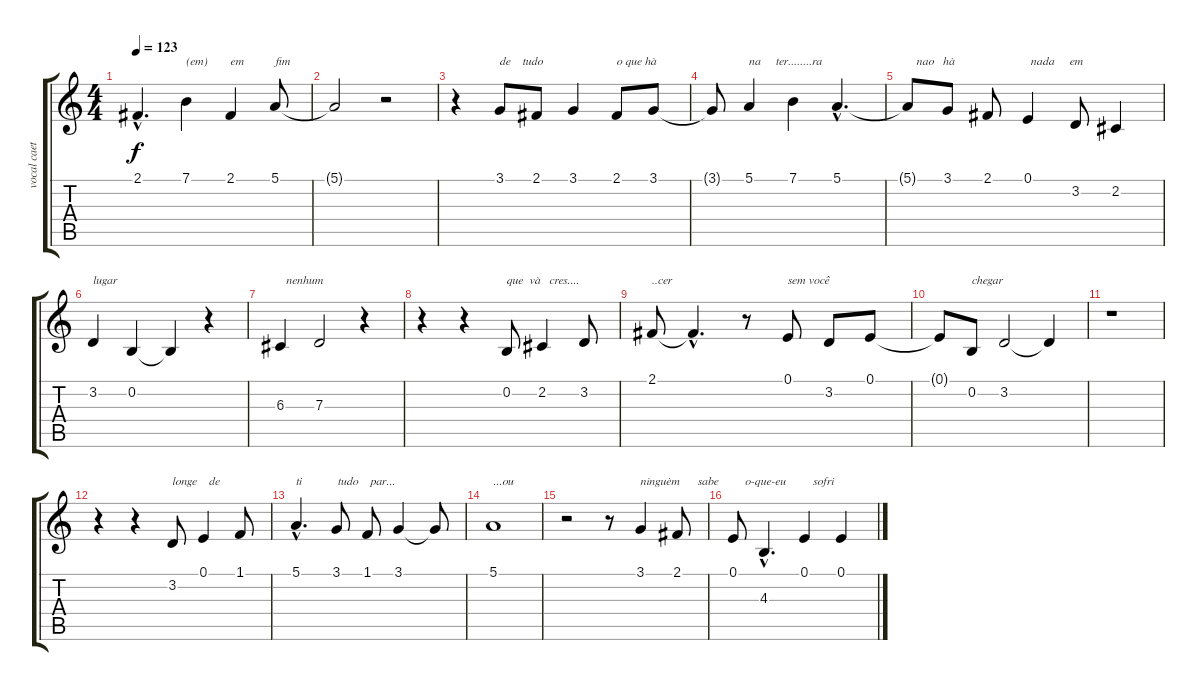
\track ("vocal caetano velosso" "vocal caet") {instrument flute}
\staff {score tabs}
\tuning (E4 B3 G3 D3 A2 E2) {hide}
\ts (4 4)
\tempo 123
\clef g2
\ks c
2.1{hac t}.4{d dy f} 7.1.4{txt "(em)"} 2.1.4{txt "em"} 5.1.8{txt "fim"} |
5.1{t}.2 r.2 |
r.4 3.1.8{txt "de    tudo"} 2.1.8 3.1.4 2.1.8{txt "o que hà"} 3.1.8 |
3.1{t}.8 5.1.4{txt "na     ter........ra"} 7.1.4 5.1{hac}.4{d} |
5.1{t}.8{txt "   nao   hà"} 3.1.8 2.1.8 0.1.4{txt " nada     em"} 3.2.8 2.2.4 |
3.2.4{txt "lugar"} 0.2.4 0.2{t}.4 r.4 |
6.3.4{txt "  nenhum"} 7.3.2 r.4 |
r.4 r.4 0.2.8{txt "que  và   cres...."} 2.2.4 3.2.8 |
2.1.8{txt "..cer"} 2.1{hac t}.4{d} r.8 0.1.8{txt "sem você"} 3.2.8 0.1.8 |
0.1{t}.8 0.2.8{txt "chegar"} 3.2.2 3.2{t}.4 |
r.1 |
r.4 r.4 3.2.8{txt "longe    de"} 0.1.4 1.1.8 |
5.1{hac}.4{d txt "ti            tudo    par..."} 3.1.8 1.1.8 3.1.4 3.1{t}.8 |
5.1.1{txt "...ou"} |
r.2 r.8 3.1.4{txt "ninguèm      sabe"} 2.1.8 |
0.1.8{txt "    o-que-eu"} 4.3{hac}.4{d} 0.1.4{txt "   sofri"} 0.1.4
